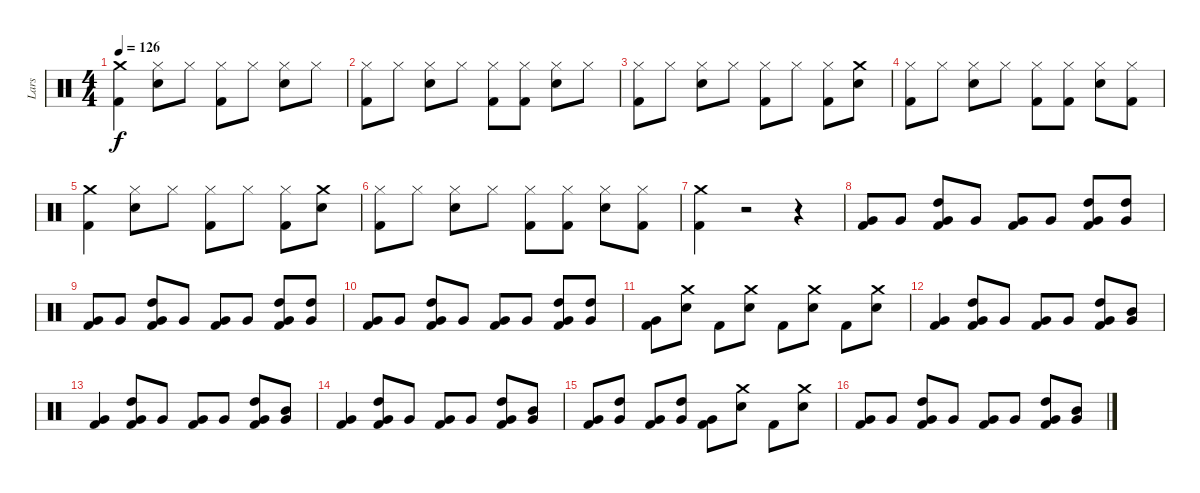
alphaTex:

\track ("Lars" "Lars") {instrument percussion}
\staff {score}
\articulation defaults
\ts (4 4)
\tempo 126
\clef neutral
\ks c
("Crash medium (hit)" "Kick (hit) 2").4{dy f} ("Hi-Hat (closed)" "Electric Snare (hit)").8 "Hi-Hat (closed)".8 ("Hi-Hat (closed)" "Kick (hit) 2").8 "Hi-Hat (closed)".8 ("Electric Snare (hit)" "Hi-Hat (closed)").8 "Hi-Hat (closed)".8 |
("Hi-Hat (closed)" "Kick (hit) 2").8 "Hi-Hat (closed)".8 ("Electric Snare (hit)" "Hi-Hat (closed)").8 "Hi-Hat (closed)".8 ("Kick (hit) 2" "Hi-Hat (closed)").8 ("Kick (hit) 2" "Hi-Hat (closed)").8 ("Electric Snare (hit)" "Hi-Hat (closed)").8 "Hi-Hat (closed)".8 |
("Hi-Hat (closed)" "Kick (hit) 2").8 "Hi-Hat (closed)".8 ("Electric Snare (hit)" "Hi-Hat (closed)").8 "Hi-Hat (closed)".8 ("Hi-Hat (closed)" "Kick (hit) 2").8 "Hi-Hat (closed)".8 ("Hi-Hat (closed)" "Kick (hit) 2").8 ("Crash medium (hit)" "Electric Snare (hit)").8 |
("Hi-Hat (closed)" "Kick (hit) 2").8 "Hi-Hat (closed)".8 ("Electric Snare (hit)" "Hi-Hat (closed)").8 "Hi-Hat (closed)".8 ("Kick (hit) 2" "Hi-Hat (closed)").8 ("Kick (hit) 2" "Hi-Hat (closed)").8 ("Electric Snare (hit)" "Hi-Hat (closed)").8 ("Kick (hit) 2" "Hi-Hat (closed)").8 |
("Kick (hit) 2" "Crash medium (hit)").4 ("Electric Snare (hit)" "Hi-Hat (closed)").8 "Hi-Hat (closed)".8 ("Hi-Hat (closed)" "Kick (hit) 2").8 "Hi-Hat (closed)".8 ("Hi-Hat (closed)" "Kick (hit) 2").8 ("Crash medium (hit)" "Electric Snare (hit)").8 |
("Hi-Hat (closed)" "Kick (hit) 2").8 "Hi-Hat (closed)".8 ("Electric Snare (hit)" "Hi-Hat (closed)").8 "Hi-Hat (closed)".8 ("Kick (hit) 2" "Hi-Hat (closed)").8 ("Kick (hit) 2" "Hi-Hat (closed)").8 ("Electric Snare (hit)" "Hi-Hat (closed)").8 ("Kick (hit) 2" "Hi-Hat (closed)").8 |
("Kick (hit) 2" "Crash medium (hit)").4 r.2 r.4 |
("Very Low Tom (hit)" "Kick (hit) 2").8 "Very Low Tom (hit)".8 ("High Tom (hit)" "Very Low Tom (hit)" "Kick (hit) 2").8 "Very Low Tom (hit)".8 ("Very Low Tom (hit)" "Kick (hit) 2").8 "Very Low Tom (hit)".8 ("High Tom (hit)" "Very Low Tom (hit)" "Kick (hit) 2").8 ("High Tom (hit)" "Very Low Tom (hit)").8 |
("Very Low Tom (hit)" "Kick (hit) 2").8 "Very Low Tom (hit)".8 ("High Tom (hit)" "Very Low Tom (hit)" "Kick (hit) 2").8 "Very Low Tom (hit)".8 ("Very Low Tom (hit)" "Kick (hit) 2").8 "Very Low Tom (hit)".8 ("High Tom (hit)" "Very Low Tom (hit)" "Kick (hit) 2").8 ("High Tom (hit)" "Very Low Tom (hit)").8 |
("Very Low Tom (hit)" "Kick (hit) 2").8 "Very Low Tom (hit)".8 ("High Tom (hit)" "Very Low Tom (hit)" "Kick (hit) 2").8 "Very Low Tom (hit)".8 ("Very Low Tom (hit)" "Kick (hit) 2").8 "Very Low Tom (hit)".8 ("High Tom (hit)" "Very Low Tom (hit)" "Kick (hit) 2").8 ("High Tom (hit)" "Very Low Tom (hit)").8 |
("Kick (hit) 2" "Very Low Tom (hit)").8 ("Crash medium (hit)" "Electric Snare (hit)").8 "Kick (hit) 2".8 ("Electric Snare (hit)" "Crash medium (hit)").8 "Kick (hit) 2".8 ("Crash medium (hit)" "Electric Snare (hit)").8 "Kick (hit) 2".8 ("Crash medium (hit)" "Electric Snare (hit)").8 |
("Very Low Tom (hit)" "Kick (hit) 2").4 ("High Tom (hit)" "Very Low Tom (hit)" "Kick (hit) 2").8 "Very Low Tom (hit)".8 ("Very Low Tom (hit)" "Kick (hit) 2").8 "Very Low Tom (hit)".8 ("High Tom (hit)" "Very Low Tom (hit)" "Kick (hit) 2").8 ("Mid Tom (hit)" "Very Low Tom (hit)").8 |
("Very Low Tom (hit)" "Kick (hit) 2").4 ("High Tom (hit)" "Very Low Tom (hit)" "Kick (hit) 2").8 "Very Low Tom (hit)".8 ("Very Low Tom (hit)" "Kick (hit) 2").8 "Very Low Tom (hit)".8 ("High Tom (hit)" "Very Low Tom (hit)" "Kick (hit) 2").8 ("Mid Tom (hit)" "Very Low Tom (hit)").8 |
("Very Low Tom (hit)" "Kick (hit) 2").4 ("High Tom (hit)" "Very Low Tom (hit)" "Kick (hit) 2").8 "Very Low Tom (hit)".8 ("Very Low Tom (hit)" "Kick (hit) 2").8 "Very Low Tom (hit)".8 ("High Tom (hit)" "Very Low Tom (hit)" "Kick (hit) 2").8 ("Mid Tom (hit)" "Very Low Tom (hit)").8 |
("Very Low Tom (hit)" "Kick (hit) 2").8 ("High Tom (hit)" "Very Low Tom (hit)").8 ("Very Low Tom (hit)" "Kick (hit) 2").8 ("High Tom (hit)" "Very Low Tom (hit)").8 ("Very Low Tom (hit)" "Kick (hit) 2").8 ("Crash medium (hit)" "Electric Snare (hit)").8 "Kick (hit) 2".8 ("Electric Snare (hit)" "Crash medium (hit)").8 |
("Very Low Tom (hit)" "Kick (hit) 2").8 "Very Low Tom (hit)".8 ("High Tom (hit)" "Very Low Tom (hit)" "Kick (hit) 2").8 "Very Low Tom (hit)".8 ("Very Low Tom (hit)" "Kick (hit) 2").8 "Very Low Tom (hit)".8 ("High Tom (hit)" "Very Low Tom (hit)" "Kick (hit) 2").8 ("Mid Tom (hit)" "Very Low Tom (hit)").8
